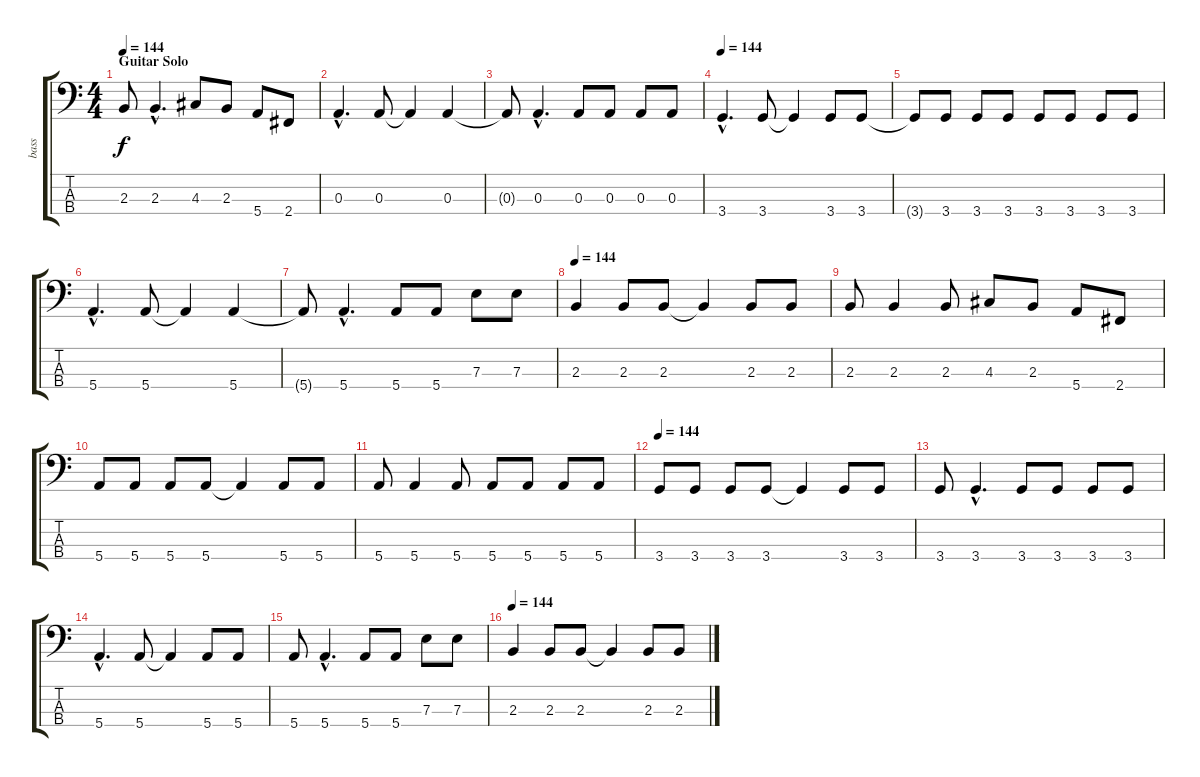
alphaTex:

\track ("bass" "bass") {instrument electricbassfinger}
\staff {score tabs}
\tuning (G2 D2 A1 E1) {hide}
\ts (4 4)
\section ("" "Guitar Solo")
\tempo 144
\clef f4
\ks c
2.3{t}.8{dy f} 2.3{hac}.4{d} 4.3.8 2.3.8 5.4.8 2.4.8 |
0.3{hac}.4{d} 0.3.8 0.3{t}.4 0.3.4 |
0.3{t}.8 0.3{hac}.4{d} 0.3.8 0.3.8 0.3.8 0.3.8 |
\tempo 144
3.4{hac}.4{d} 3.4.8 3.4{t}.4 3.4.8 3.4.8 |
3.4{t}.8 3.4.8 3.4.8 3.4.8 3.4.8 3.4.8 3.4.8 3.4.8 |
5.4{hac}.4{d} 5.4.8 5.4{t}.4 5.4.4 |
5.4{t}.8 5.4{hac}.4{d} 5.4.8 5.4.8 7.3.8 7.3.8 |
\tempo 144
2.3.4 2.3.8 2.3.8 2.3{t}.4 2.3.8 2.3.8 |
2.3.8 2.3.4 2.3.8 4.3.8 2.3.8 5.4.8 2.4.8 |
5.4.8 5.4.8 5.4.8 5.4.8 5.4{t}.4 5.4.8 5.4.8 |
5.4.8 5.4.4 5.4.8 5.4.8 5.4.8 5.4.8 5.4.8 |
\tempo 144
3.4.8 3.4.8 3.4.8 3.4.8 3.4{t}.4 3.4.8 3.4.8 |
3.4.8 3.4{hac}.4{d} 3.4.8 3.4.8 3.4.8 3.4.8 |
5.4{hac}.4{d} 5.4.8 5.4{t}.4 5.4.8 5.4.8 |
5.4.8 5.4{hac}.4{d} 5.4.8 5.4.8 7.3.8 7.3.8 |
\tempo 144
2.3.4 2.3.8 2.3.8 2.3{t}.4 2.3.8 2.3.8
